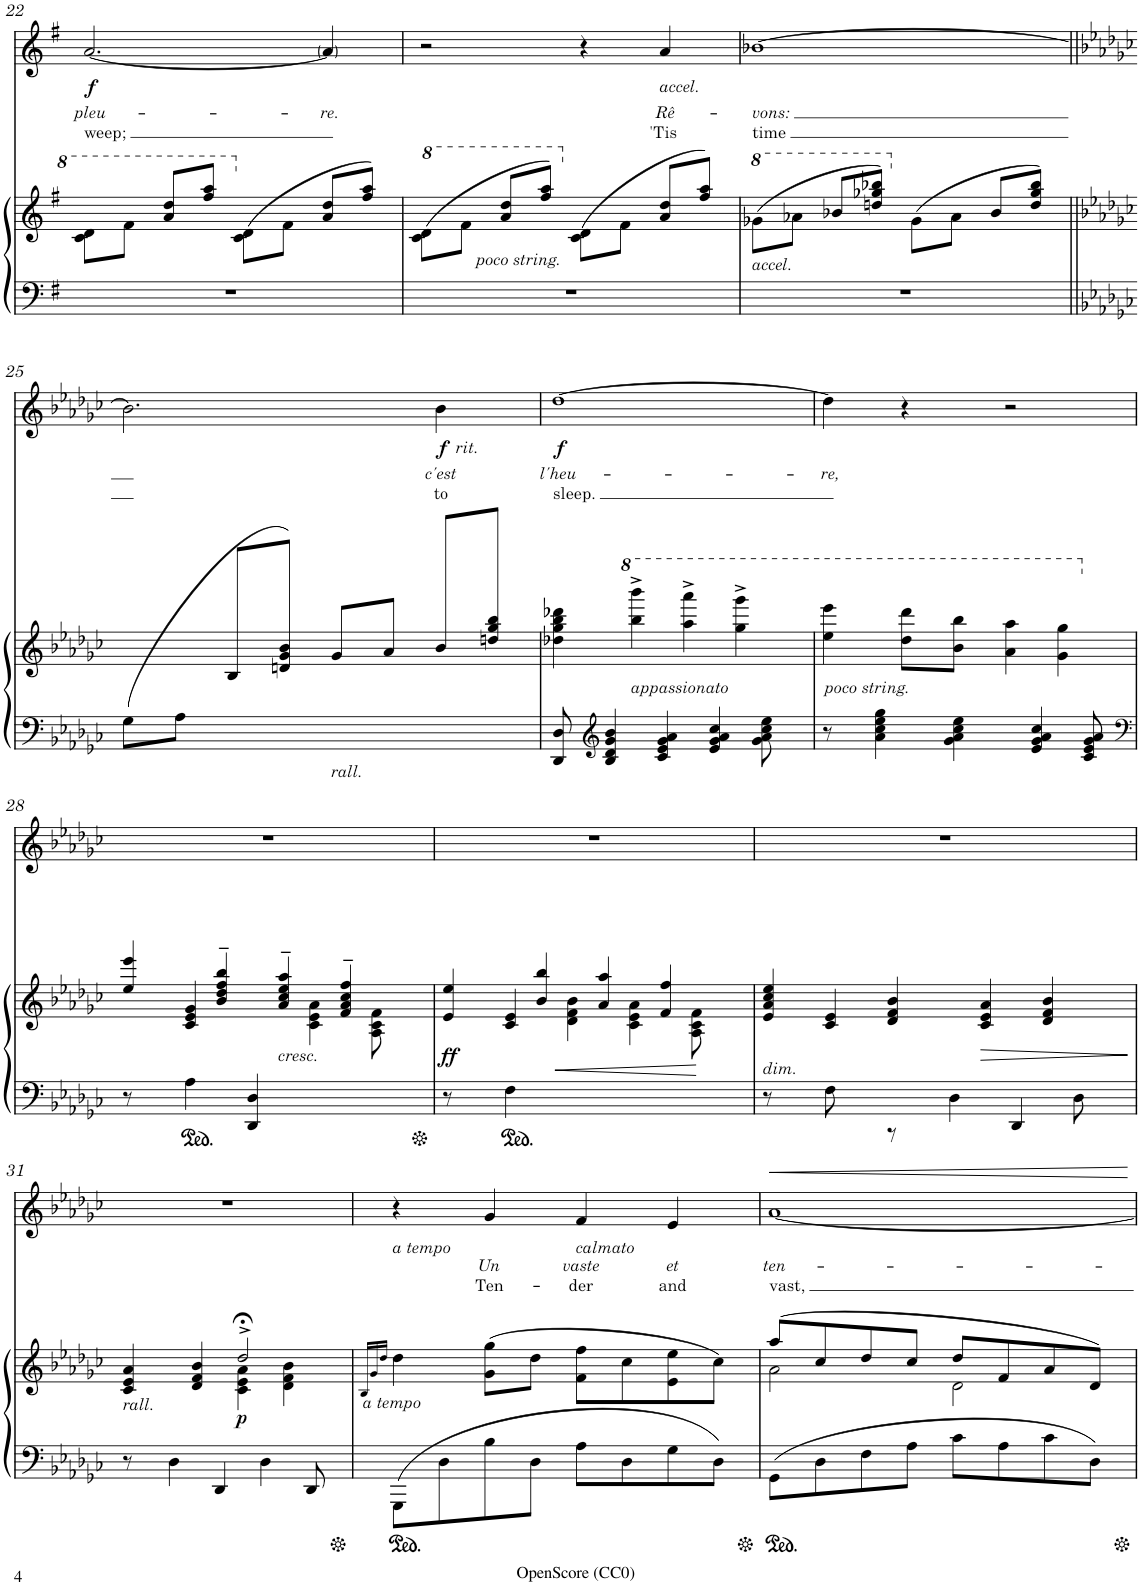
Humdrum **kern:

**kern	**kern	**dynam	**kern	**text	**text	**dynam
*part2	*part2	*part2	*part1	*part1	*part1	*part1
*staff3	*staff2	*staff2/3	*staff1	*staff1	*staff1	*staff1
*I"Piano	*	*	*I"Voice	*	*	*
*I'Pno	*	*	*	*	*	*
!!LO:PB:g=z
*clefF4	*clefG2	*	*clefG2	*	*	*
*k[f#]	*k[f#]	*	*k[f#]	*	*	*
*M4/4	*M4/4	*	*M4/4	*	*	*
*met(c)	*met(c)	*	*met(c)	*	*	*
=22	=22	=22	=22	=22	=22	=22
!	!	!	!	!LO:LY:b	!LO:LY:b	!
1r	8c\ 8d\L	.	[2.a/	pleu-	weep;	.
.	8f#\J	.	.	.	.	.
.	8a/ 8dd/L	.	.	.	.	.
.	8ff#/ 8aa/J	.	.	.	.	.
.	(>8c\ 8d\L	.	.	.	.	.
.	8f#\J	.	.	.	.	.
!	!	!	!	!LO:LY:b	!	!
.	8a/ 8dd/L	.	4a/]	-re.	.	.
.	8ff#/ 8aa/J)	.	.	.	.	.
=23	=23	=23	=23	=23	=23	=23
*	*8va	*	*	*	*	*
1r	(>8cc\ 8dd\L	.	2r	.	.	.
!	!LO:TX:b:i:t=poco string.	!	!	!	!	!
.	8ff#\J	.	.	.	.	.
.	8aa/ 8ddd/L	.	.	.	.	.
.	8fff#/ 8aaa/J)	.	.	.	.	.
*	*X8va	*	*	*	*	*
.	(8c\ 8d\L	.	4r	.	.	.
.	8f#\J	.	.	.	.	.
!	!	!	!LO:TX:b:i:t=accel.	!	!	!
!	!	!	!	!LO:LY:b	!LO:LY:b	!
.	8a/ 8dd/L	.	4a/	Rê-	'Tis	.
.	8ff#/ 8aa/J)	.	.	.	.	.
=24	=24	=24	=24	=24	=24	=24
*	*8va	*	*	*	*	*
!	!LO:TX:b:i:t=accel.	!	!	!	!	!
!	!	!	!	!LO:LY:b	!LO:LY:b	!
1r	(>8gg-X\L	.	[1b-X	-vons:	time	.
.	8aa-X\J	.	.	.	.	.
.	8bb-X/L	.	.	.	.	.
.	8dddn/ 8ggg-X/ 8bbb-X/J)	.	.	.	.	.
*	*X8va	*	*	*	*	*
.	(>8g-\L	.	.	.	.	.
.	8a-\J	.	.	.	.	.
.	8b-/L	.	.	.	.	.
.	8dd/ 8gg-/ 8bb-/J)	.	.	.	.	.
!!LO:LB:g=z
=25||	=25||	=25||	=25||	=25||	=25||	=25||
*k[b-e-a-d-g-c-]	*k[b-e-a-d-g-c-]	*	*k[b-e-a-d-g-c-]	*	*	*
*	*^	*	*	*	*	*
(8G-\L	1ryy	4ryy	.	2.b-\]	.	.	.
8A-\J	.	.	.	.	.	.	.
4ryy	.	8B-/L	.	.	.	.	.
.	.	8dn/ 8g-/ 8b-/J)	.	.	.	.	.
!LO:TX:b:i:t=rall.	!	!	!	!	!	!	!
2ryy	.	8g-/L	.	.	.	.	.
.	.	8a-/J	.	.	.	.	.
!	!	!	!	!LO:TX:b:t=rit.	!	!	!
!	!	!	!	!	!LO:LY:b	!LO:LY:b	!
.	.	8b-/L	.	4b-\	c'est	to	.
.	.	8ddn/ 8gg-/ 8bb-/J	.	.	.	.	.
=26	=26	=26	=26	=26	=26	=26	=26
!	!	!	!	!	!LO:LY:b	!LO:LY:b	!
*	*v	*v	*	*	*	*	*
8DD-/ 8D-/	4dd-X\ 4gg-\ 4bb-\ 4ddd-X\	.	[1dd-	l'heu-	sleep.	.
*clefG2	*	*	*	*	*	*
4B-/ 4d-/ 4g-/ 4b-/	.	.	.	.	.	.
*	*8va	*	*	*	*	*
!	!LO:TX:b:i:t=appassionato	!	!	!	!	!
.	4bbb-\^ 4bbbb-\^	.	.	.	.	.
4c-/ 4e-/ 4g-/ 4a-/	.	.	.	.	.	.
.	4aaa-\^ 4aaaa-\^	.	.	.	.	.
4e-/ 4g-/ 4a-/ 4cc-/	.	.	.	.	.	.
.	4ggg-\^ 4gggg-\^	.	.	.	.	.
8g-\ 8a-\ 8cc-\ 8ee-\	.	.	.	.	.	.
=27	=27	=27	=27	=27	=27	=27
!	!LO:TX:b:i:t=poco string.	!	!	!	!	!
!	!	!	!	!LO:LY:b	!	!
8r	4eee-\ 4eeee-\	.	4dd-\]	-re,	.	.
4a-\ 4cc-\ 4ee-\ 4gg-\	.	.	.	.	.	.
.	8ddd-\ 8dddd-\L	.	4r	.	.	.
4g-\ 4a-\ 4cc-\ 4ee-\	8bb-\ 8bbb-\J	.	.	.	.	.
.	4aa-\ 4aaa-\	.	2r	.	.	.
4e-/ 4g-/ 4a-/ 4cc-/	.	.	.	.	.	.
.	4gg-\ 4ggg-\	.	.	.	.	.
8c-/ 8e-/ 8g-/ 8a-/	.	.	.	.	.	.
!!LO:LB:g=z
=28	=28	=28	=28	=28	=28	=28
*clefF4	*	*	*	*	*	*
*^	*	*	*	*	*	*
*	*	*X8va	*	*	*	*	*
*	*	*^	*	*	*	*	*
8r	8ryy	4ee-/ 4eee-/	8ryy	.	1r	.	.	.
*	*	*ped	*	*	*	*	*	*
4ryy	4A-\	.	4c-/ 4e-/ 4g-/	.	.	.	.	.
.	.	4b-/~> 4dd-/~> 4ff/~> 4bb-/~>	.	.	.	.	.	.
4DD-/ 4D-/	4.ryy	.	4ryy	.	.	.	.	.
!	!	!LO:TX:b:i:t=cresc.	!	!	!	!	!	!
.	.	4a-/~> 4cc-/~> 4ee-/~> 4aa-/~>	.	.	.	.	.	.
4.ryy	.	.	4c-\ 4e-\ 4a-\	.	.	.	.	.
.	4ryy	4f/~> 4a-/~> 4cc-/~> 4ff/~>	.	.	.	.	.	.
.	.	.	8A-\ 8c-\ 8f\	.	.	.	.	.
=29	=29	=29	=29	=29	=29	=29	=29	=29
*	*	*Xped	*	*	*	*	*	*
!	!	!	!	!LO:DY:b	!	!	!	!
8r	8ryy	4e-/ 4ee-/	8ryy	ff	1r	.	.	.
*	*	*ped	*	*	*	*	*	*
2ryy	4F\	.	4c-/ 4e-/	.	.	.	.	.
!	!	!	!	!LO:HP:b	!	!	!	!
.	.	4b-/ 4bb-/	.	<	.	.	.	.
.	2ryy	.	4d-\ 4f\ 4b-\	.	.	.	.	.
.	.	4a-/ 4aa-/	.	.	.	.	.	.
8ryy	.	.	4c-\ 4e-\ 4a-\	.	.	.	.	.
4ryy	.	4f/ 4ff/	.	.	.	.	.	.
.	8ryy	.	8A-\ 8c-\ 8f\	.	.	.	.	.
*v	*v	*	*	*	*	*	*	*
*	*v	*v	*	*	*	*	*
.	.	[	.	.	.	.
=30	=30	=30	=30	=30	=30	=30
*^	*^	*	*	*	*	*
!	!	!LO:TX:b:i:t=dim.	!	!	!	!	!	!
8r	8ryy	4e-/ 4a-/ 4cc-/ 4ee-/	8ryy	.	1r	.	.	.
4ryy	8F\	.	4c-/ 4e-/	.	.	.	.	.
.	8r	4d-/ 4f/ 4b-/	.	.	.	.	.	.
4D-\	2ryy	.	2ryy	.	.	.	.	.
!	!	!	!	!LO:HP:b	!	!	!	!
.	.	4c-/ 4e-/ 4a-/	.	>	.	.	.	.
4DD-/	.	.	.	.	.	.	.	.
.	.	4d-/ 4f/ 4b-/	.	.	.	.	.	.
8D-\	8ryy	.	8ryy	.	.	.	.	.
*v	*v	*	*	*	*	*	*	*
*	*v	*v	*	*	*	*	*
.	.	]	.	.	.	.
!!LO:LB:g=z
=31	=31	=31	=31	=31	=31	=31
*	*^	*	*	*	*	*
!	!LO:TX:b:i:t=rall.	!	!	!	!	!	!
8r	4c-/ 4e-/ 4a-/	2ryy	.	1r	.	.	.
4D-\	.	.	.	.	.	.	.
.	4d-/ 4f/ 4b-/	.	.	.	.	.	.
4DD-/	.	.	.	.	.	.	.
!	!	!	!LO:DY:b	!	!	!	!
.	2dd-;<^/	4c-\ 4e-\ 4a-\	p	.	.	.	.
4D-\	.	.	.	.	.	.	.
.	.	4d-\ 4f\ 4b-\	.	.	.	.	.
8DD-/	.	.	.	.	.	.	.
*	*v	*v	*	*	*	*	*
=32	=32	=32	=32	=32	=32	=32
.	16qB-/LL	.	.	.	.	.
.	16qg-/	.	.	.	.	.
.	16qdd-/JJ	.	.	.	.	.
*Xped	*	*	*	*	*	*
!	!	!	!LO:TX:b:i:t=a tempo	!	!	!
!	!LO:TX:b:i:t=a tempo	!	!	!	!	!
8GGG-\L	4dd-\	.	4r	.	.	.
8D-\	.	.	.	.	.	.
!	!	!	!	!LO:LY:b	!LO:LY:b	!
8B-\	(8g-\ 8gg-\L	.	4g-/	Un	Ten-	.
8D-\J	8dd-\J	.	.	.	.	.
!	!	!	!LO:TX:b:i:t=calmato	!	!	!
!	!	!	!	!LO:LY:b	!LO:LY:b	!
8A-\L	8f\ 8ff\L	.	4f/	vaste	-der	.
8D-\	8cc-\	.	.	.	.	.
!	!	!	!	!LO:LY:b	!LO:LY:b	!
8G-\	8e-\ 8ee-\	.	4e-/	et	and	.
8D-\J	8cc-\J)	.	.	.	.	.
=33	=33	=33	=33	=33	=33	=33
*	*^	*	*	*	*	*
!	!	!	!	!	!LO:LY:b	!LO:LY:b	!LO:HP:b
8GG-\L	(8aa-/L	2a-\	.	[1a-	ten-	vast,	<
8D-\	8cc-/	.	.	.	.	.	.
8F\	8dd-/	.	.	.	.	.	.
8A-\J	8cc-/J	.	.	.	.	.	.
8c-\L	8dd-/L	2d-\	.	.	.	.	.
8A-\	8f/	.	.	.	.	.	.
8c-\	8a-/	.	.	.	.	.	.
8D-\J	8d-/J)	.	.	.	.	.	.
*	*v	*v	*	*	*	*	*
.	.	.	.	.	.	[
=	=	=	=	=	=	=
*-	*-	*-	*-	*-	*-	*-
